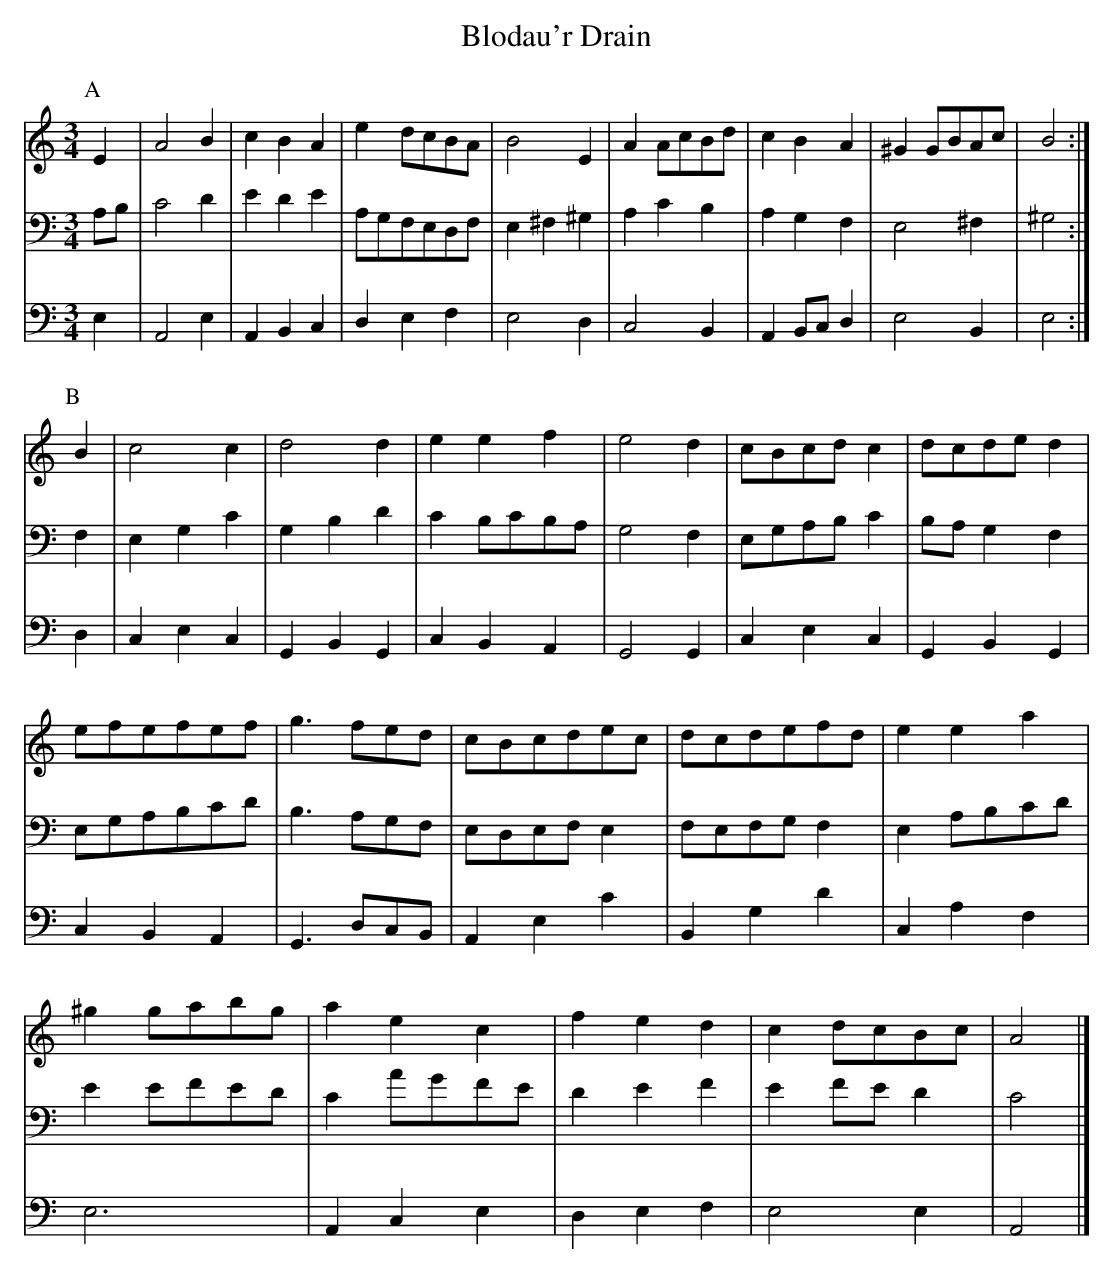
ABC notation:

X:1
T:Blodau'r Drain
M:3/4
L:1/4
K:Am
P:A
V:1
V:2 clef=bass octave=-1
V:3 clef=bass octave=-2
V:1
E|A2B|cBA|ed/2c/2B/2A/2|B2E|AA/2c/2B/2d/2|cBA|\
^GG/2B/2A/2c/2|B2:|
P:B
B|c2c|d2d|eef|e2d|c/2B/2c/2d/2c| d/2c/2d/2e/2 d|
e/2f/2e/2f/2e/2f/2|g3/2f/2e/2d/2| c/B/2c/2d/2e/2c/2| d/2c/2d/2e/2f/2d/2 | eea|
^gg/2a/2b/2g/2| aec |fed|cd/2c/2B/2c/2|A2|]
V:2
A/B/|c2d|ede|A/G/F/E/D/F/|E^F^G|AcB|AGF|E2^F|^G2:|
F|EGc|GBd|cB/c/B/A/|G2F|E/G/A/B/c|B/A/GF|
E/G/A/B/c/d/|B>AG/F/|E/D/E/F/E|F/E/F/G/F|EA/B/c/d/|
ee/f/e/d/|ca/g/f/e/|def|ef/e/d|c2|]
V:3
e|A2e|ABc| def|e2d|c2B|AB/c/d|e2B|e2:|
d|cec|GBG|cBA|G2G|cec|GBG|cBA|G>dc/B/|Aec'|Bgd'|caf|
e3|Ace|def|e2e|A2|]
